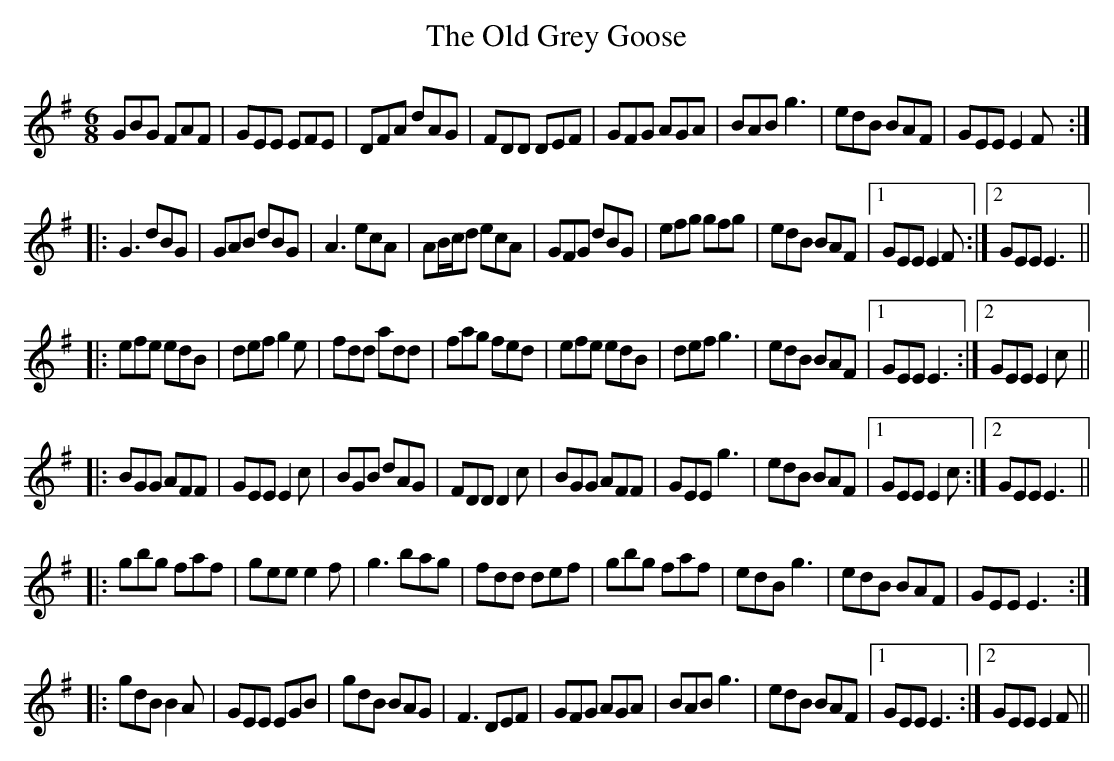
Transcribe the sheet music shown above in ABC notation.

X:1
T:Old Grey Goose, The
M:6/8
K:Em
GBG FAF|GEE EFE|DFA dAG|FDD DEF|GFG AGA|BAB g3|edB BAF|GEE E2F:|
|:G3 dBG|GAB dBG|A3 ecA|AB/c/d ecA|GFG dBG|efg gfg|edB BAF|1 GEE E2F:|2 GEE E3||
|:efe edB|def g2e|fdd add|fag fed|efe edB|def g3|edB BAF|1 GEE E3:|2 GEE E2c||
|:BGG AFF|GEE E2c|BGB dAG|FDD D2c|BGG AFF|GEE g3|edB BAF|1 GEE E2c:|2 GEE E3||
|:gbg faf|gee e2f|g3 bag|fdd def|gbg faf|edB g3|edB BAF|GEE E3:|
|:gdB B2A|GEE EGB|gdB BAG|F3 DEF|GFG AGA|BAB g3|edB BAF|1 GEE E3:|2 GEE E2F||
